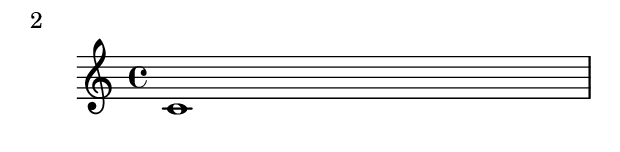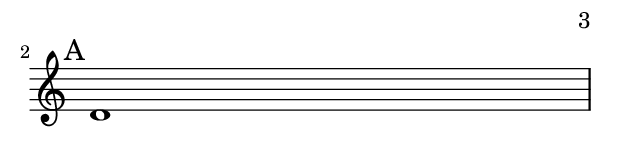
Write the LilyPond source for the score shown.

%% Do not edit this file; it is auto-generated from input/new
%% This file is in the public domain.
%% Note: this file works from version 2.12.0
\version "2.13.1"
\header {
  lsrtags = "paper-and-layout"
  texidoc = "A table of contents is included using
@w{@code{\\markuplines \\table-of-contents}}.  The TOC items are
added with the @code{\\tocItem} command."
  doctitle = "Table of contents"
} % begin verbatim


#(set-default-paper-size "a6")

\book {
  \markuplines \table-of-contents
  \pageBreak
  \tocItem \markup { The first score }
  \score {
    {
      c'1 \pageBreak
      \mark "A" \tocItem \markup { Mark A }
      d'1
    }
  }
  \pageBreak
  \tocItem \markup { The second score }
  \score {
    { e'1 }
    \header { piece = "Second score" }
  }
}
